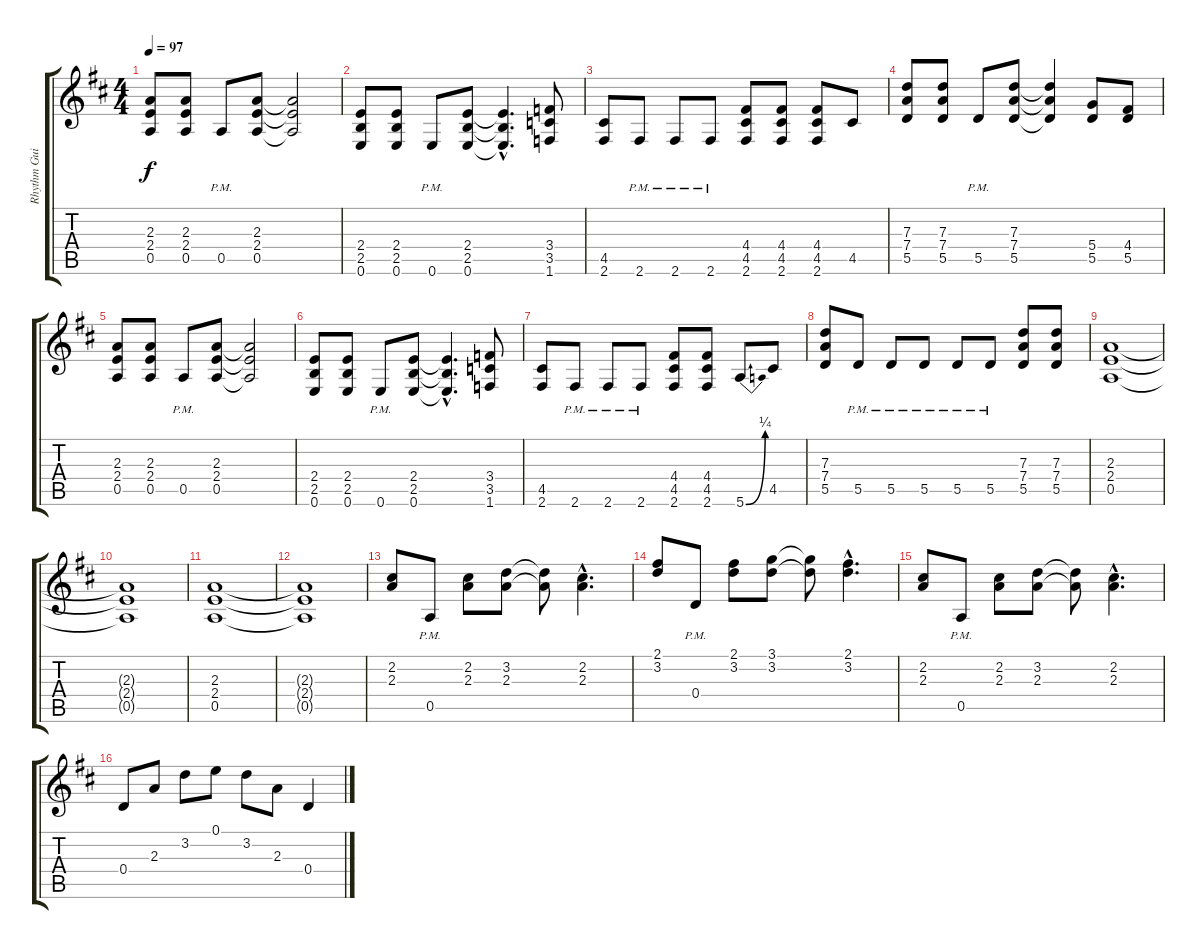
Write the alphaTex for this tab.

\track ("Rhythm Guitar" "Rhythm Gui") {instrument distortionguitar}
\staff {score tabs}
\tuning (E4 B3 G3 D3 A2 E2) {hide}
\ts (4 4)
\tempo 97
\clef g2
\ks d
(2.3 2.4 0.5).8{dy f} (2.3 2.4 0.5).8 0.5{pm}.8 (2.3 2.4 0.5).8 (2.3{t} 2.4{t} 0.5{t}).2 |
(2.4 2.5 0.6).8 (2.4 2.5 0.6).8 0.6{pm}.8 (2.4 2.5 0.6).8 (2.4{hac t} 2.5{hac t} 0.6{hac t}).4{d} (3.4 3.5 1.6).8 |
(4.5 2.6).8 2.6{pm}.8 2.6{pm}.8 2.6{pm}.8 (4.4 4.5 2.6).8 (4.4 4.5 2.6).8 (4.4 4.5 2.6).8 4.5.8 |
(7.3 7.4 5.5).8 (7.3 7.4 5.5).8 5.5{pm}.8 (7.3 7.4 5.5).8 (7.3{t} 7.4{t} 5.5{t}).4 (5.4 5.5).8 (4.4 5.5).8 |
(2.3 2.4 0.5).8 (2.3 2.4 0.5).8 0.5{pm}.8 (2.3 2.4 0.5).8 (2.3{t} 2.4{t} 0.5{t}).2 |
(2.4 2.5 0.6).8 (2.4 2.5 0.6).8 0.6{pm}.8 (2.4 2.5 0.6).8 (2.4{hac t} 2.5{hac t} 0.6{hac t}).4{d} (3.4 3.5 1.6).8 |
(4.5 2.6).8 2.6{pm}.8 2.6{pm}.8 2.6{pm}.8 (4.4 4.5 2.6).8 (4.4 4.5 2.6).8 5.6{be (bend 0 0 60 1)}.8 4.5.8 |
(7.3 7.4 5.5).8 5.5{pm}.8 5.5{pm}.8 5.5{pm}.8 5.5{pm}.8 5.5{pm}.8 (7.3 7.4 5.5).8 (7.3 7.4 5.5).8 |
(2.3 2.4 0.5).1 |
(2.3{t} 2.4{t} 0.5{t}).1 |
(2.3 2.4 0.5).1 |
(2.3{t} 2.4{t} 0.5{t}).1 |
(2.2 2.3).8 0.5{pm}.8 (2.2 2.3).8 (3.2 2.3).8 (3.2{t} 2.3{t}).8 (2.2{hac} 2.3{hac}).4{d} |
(2.1 3.2).8 0.4{pm}.8 (2.1 3.2).8 (3.1 3.2).8 (3.1{t} 3.2{t}).8 (2.1{hac} 3.2{hac}).4{d} |
(2.2 2.3).8 0.5{pm}.8 (2.2 2.3).8 (3.2 2.3).8 (3.2{t} 2.3{t}).8 (2.2{hac} 2.3{hac}).4{d} |
0.4.8 2.3.8 3.2.8 0.1.8 3.2.8 2.3.8 0.4.4
